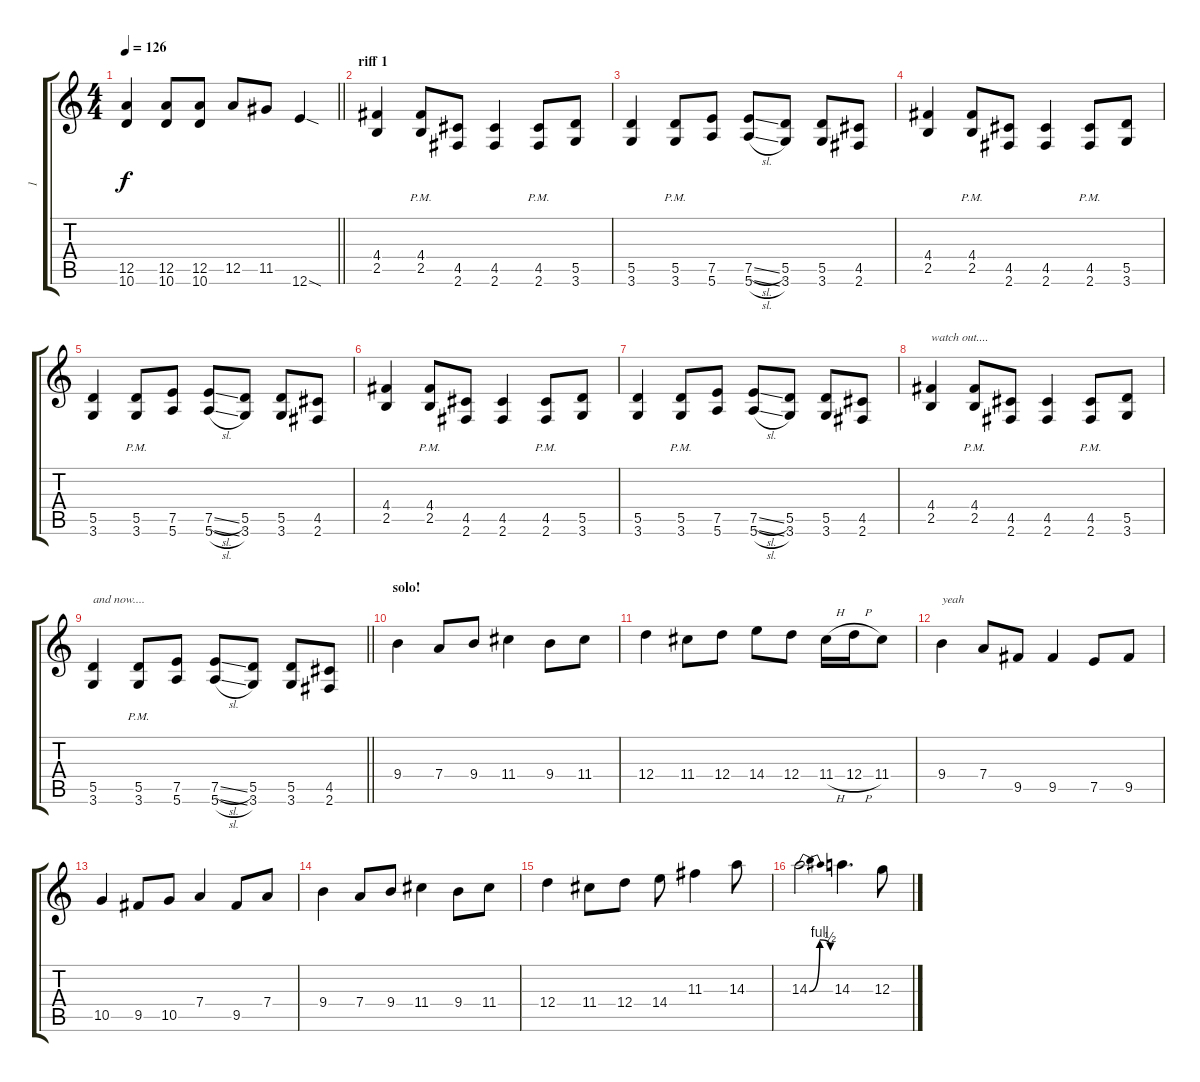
\track ("1" "1") {instrument overdrivenguitar}
\staff {score tabs}
\tuning (E4 B3 G3 D3 A2 E2) {hide}
\ts (4 4)
\tempo 126
\clef g2
\barLineRight lightlight
\ks c
(12.5 10.6).4{dy f} (12.5 10.6).8 (12.5 10.6).8 12.5.8 11.5.8 12.6{sod}.4 |
\section ("" "riff 1")
(4.4 2.5).4 (4.4{pm} 2.5{pm}).8 (4.5 2.6).8 (4.5 2.6).4 (4.5{pm} 2.6{pm}).8 (5.5 3.6).8 |
(5.5 3.6).4 (5.5{pm} 3.6{pm}).8 (7.5 5.6).8 (7.5{sl} 5.6{sl}).8 (5.5 3.6).8 (5.5 3.6).8 (4.5 2.6).8 |
(4.4 2.5).4 (4.4{pm} 2.5{pm}).8 (4.5 2.6).8 (4.5 2.6).4 (4.5{pm} 2.6{pm}).8 (5.5 3.6).8 |
(5.5 3.6).4 (5.5{pm} 3.6{pm}).8 (7.5 5.6).8 (7.5{sl} 5.6{sl}).8 (5.5 3.6).8 (5.5 3.6).8 (4.5 2.6).8 |
(4.4 2.5).4 (4.4{pm} 2.5{pm}).8 (4.5 2.6).8 (4.5 2.6).4 (4.5{pm} 2.6{pm}).8 (5.5 3.6).8 |
(5.5 3.6).4 (5.5{pm} 3.6{pm}).8 (7.5 5.6).8 (7.5{sl} 5.6{sl}).8 (5.5 3.6).8 (5.5 3.6).8 (4.5 2.6).8 |
(4.4 2.5).4{txt "watch out...."} (4.4{pm} 2.5{pm}).8 (4.5 2.6).8 (4.5 2.6).4 (4.5{pm} 2.6{pm}).8 (5.5 3.6).8 |
\barLineRight lightlight
(5.5 3.6).4{txt "and now...."} (5.5{pm} 3.6{pm}).8 (7.5 5.6).8 (7.5{sl} 5.6{sl}).8 (5.5 3.6).8 (5.5 3.6).8 (4.5 2.6).8 |
\section ("" "solo!")
9.4.4 7.4.8 9.4.8 11.4.4 9.4.8 11.4.8 |
12.4.4 11.4.8 12.4.8 14.4.8 12.4.8 11.4{h}.16 12.4{h}.16 11.4.8 |
9.4.4{txt "yeah"} 7.4.8 9.5.8 9.5.4 7.5.8 9.5.8 |
10.5.4 9.5.8 10.5.8 7.4.4 9.5.8 7.4.8 |
9.4.4 7.4.8 9.4.8 11.4.4 9.4.8 11.4.8 |
12.4.4 11.4.8 12.4.8 14.4.8 11.3.4 14.3.8 |
14.3{be (bendrelease 0 0 22 4 51 4 60 2)}.2 14.3.4{d} 12.3.8
